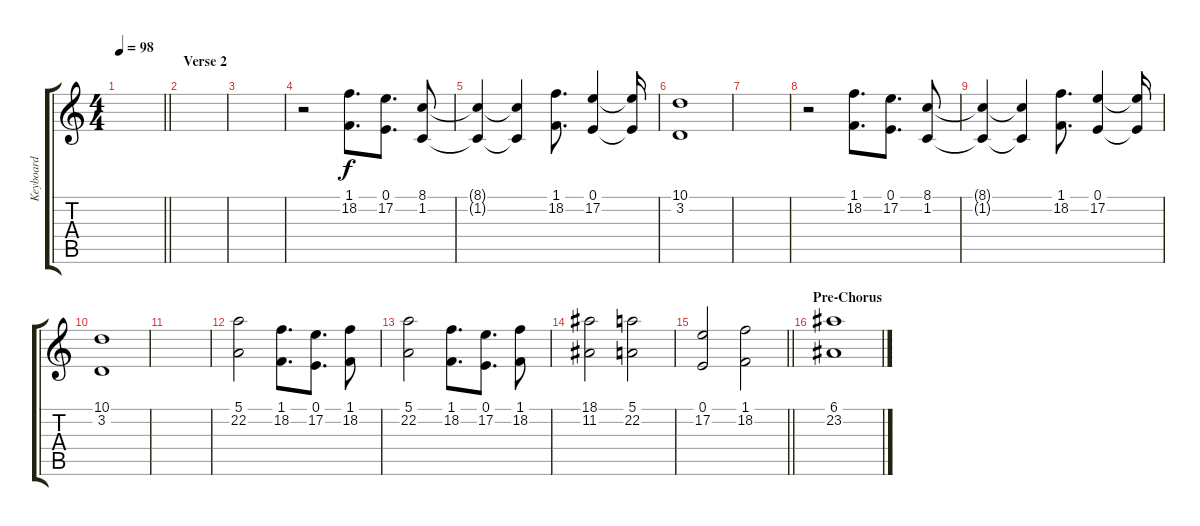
\track ("Keyboard" "Keyboard") {instrument synthstrings1}
\staff {score tabs}
\tuning (E4 B3 G3 D3 A2 E2) {hide}
\ts (4 4)
\tempo 98
\clef g2
\barLineRight lightlight
\ks c
|
\section ("" "Verse 2")
|
|
r.2 (1.1 18.2).8{d} (0.1 17.2).8{d} (8.1 1.2).8 |
(8.1{t} 1.2{t}).4 (8.1{t} 1.2{t}).4 (1.1 18.2).8{d} (0.1 17.2).4 (0.1{t} 17.2{t}).16 |
(10.1 3.2).1 |
|
r.2 (1.1 18.2).8{d} (0.1 17.2).8{d} (8.1 1.2).8 |
(8.1{t} 1.2{t}).4 (8.1{t} 1.2{t}).4 (1.1 18.2).8{d} (0.1 17.2).4 (0.1{t} 17.2{t}).16 |
(10.1 3.2).1 |
|
(5.1 22.2).2 (1.1 18.2).8{d} (0.1 17.2).8{d} (1.1 18.2).8 |
(5.1 22.2).2 (1.1 18.2).8{d} (0.1 17.2).8{d} (1.1 18.2).8 |
(18.1 11.2).2{volume 12} (5.1 22.2).2 |
\barLineRight lightlight
(0.1 17.2).2 (1.1 18.2).2 |
\section ("" "Pre-Chorus")
(6.1 23.2).1{volume 9}
